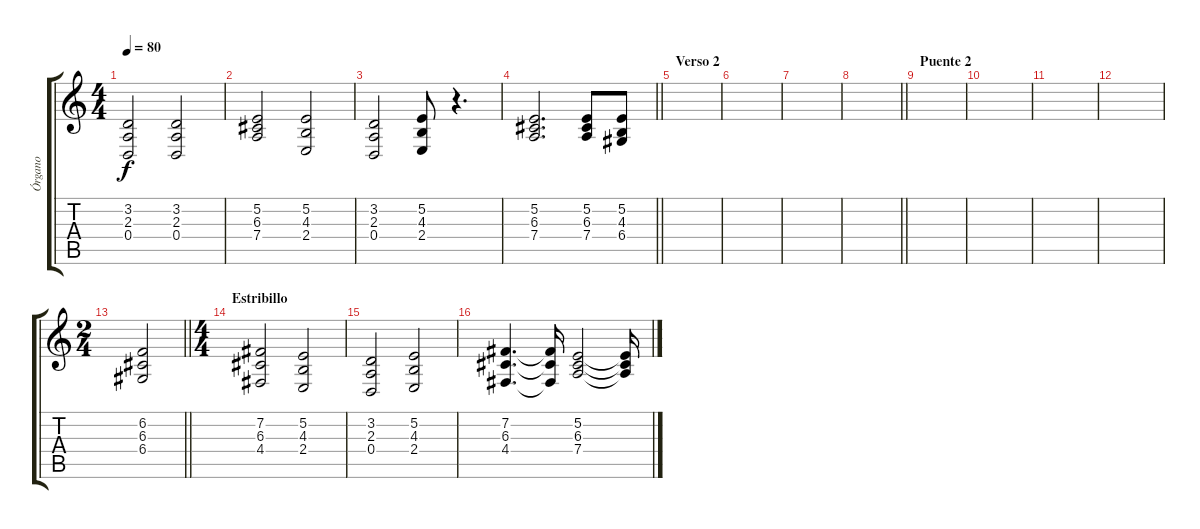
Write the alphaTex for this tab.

\track ("Órgano" "Órgano") {instrument drawbarorgan}
\staff {score tabs}
\tuning (E4 B3 G3 D3 A2 E2) {hide}
\ts (4 4)
\tempo 80
\clef g2
\ks c
(3.2 2.3 0.4).2{dy f} (3.2 2.3 0.4).2 |
(5.2 6.3 7.4).2 (5.2 4.3 2.4).2 |
(3.2 2.3 0.4).2 (5.2 4.3 2.4).8 r.4{d} |
\barLineRight lightlight
(5.2 6.3 7.4).2{d} (5.2 6.3 7.4).8 (5.2 4.3 6.4).8 |
\section ("" "Verso 2")
|
|
|
\barLineRight lightlight
|
\section ("" "Puente 2")
|
|
|
|
\ts (2 4)
\barLineRight lightlight
(6.2 6.3 6.4).2 |
\ts (4 4)
\section ("" "Estribillo")
(7.2 6.3 4.4).2 (5.2 4.3 2.4).2 |
(3.2 2.3 0.4).2 (5.2 4.3 2.4).2 |
(7.2 6.3 4.4).4{d} (7.2{t} 6.3{t} 4.4{t}).16 (5.2 6.3 7.4).2 (5.2{t} 6.3{t} 7.4{t}).16
